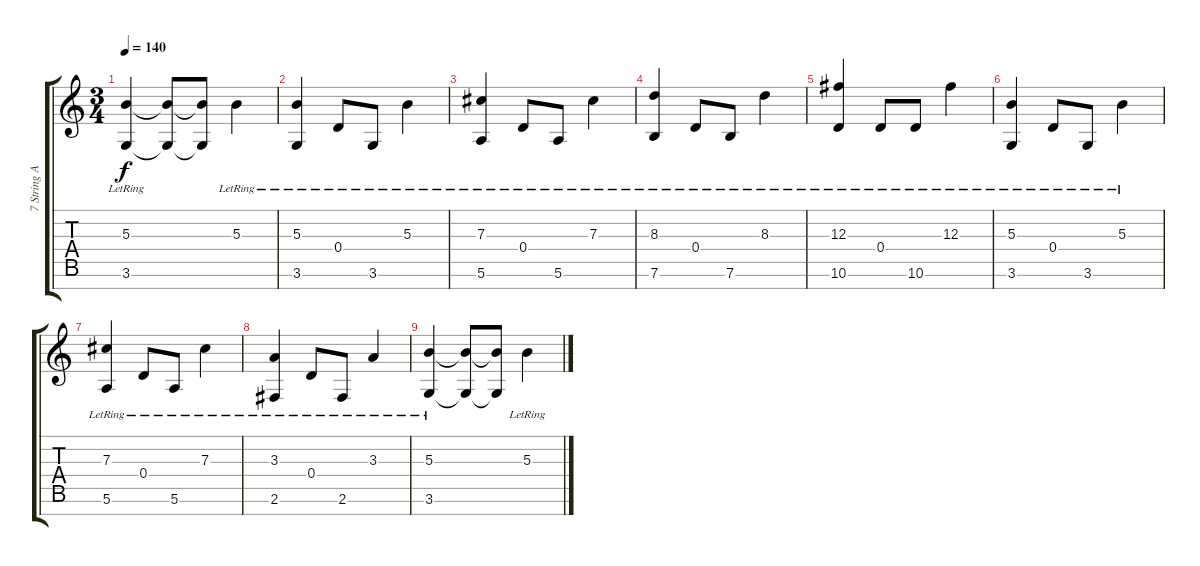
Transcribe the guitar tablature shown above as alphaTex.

\track ("7 String Acoustic I" "7 String A") {instrument acousticguitarnylon}
\staff {score tabs}
\tuning (E4 B3 Gb3 D3 A2 E2 B1) {hide}
\ts (3 4)
\tempo 140
\clef g2
\ks c
(5.3{lr} 3.6{lr}).4{dy f} (5.3{t} 3.6{t}).8 (5.3{t} 3.6{t}).8 5.3{lr}.4 |
(5.3{lr} 3.6{lr}).4 0.4{lr}.8 3.6{lr}.8 5.3{lr}.4 |
(7.3{lr} 5.6{lr}).4 0.4{lr}.8 5.6{lr}.8 7.3{lr}.4 |
(8.3{lr} 7.6{lr}).4 0.4{lr}.8 7.6{lr}.8 8.3{lr}.4 |
(12.3{lr} 10.6{lr}).4 0.4{lr}.8 10.6{lr}.8 12.3{lr}.4 |
(5.3{lr} 3.6{lr}).4 0.4{lr}.8 3.6{lr}.8 5.3{lr}.4 |
(7.3{lr} 5.6{lr}).4 0.4{lr}.8 5.6{lr}.8 7.3{lr}.4 |
(3.3{lr} 2.6{lr}).4 0.4{lr}.8 2.6{lr}.8 3.3{lr}.4 |
(5.3{lr} 3.6{lr}).4 (5.3{t} 3.6{t}).8 (5.3{t} 3.6{t}).8 5.3{lr}.4
